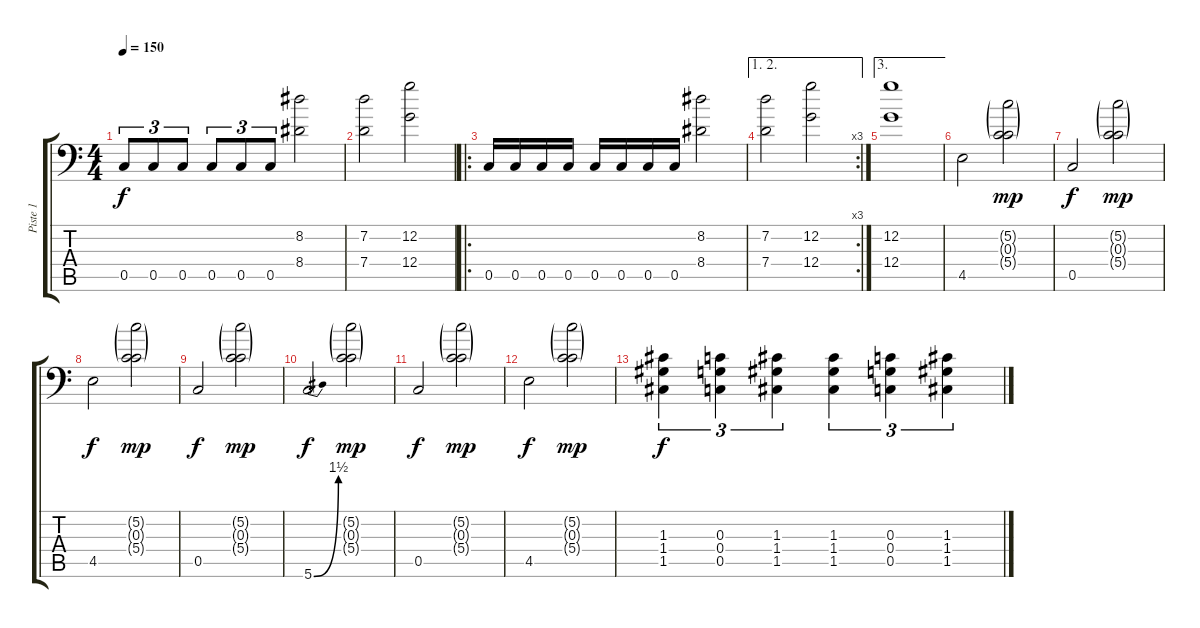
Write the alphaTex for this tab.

\track ("Piste 1" "Piste 1") {instrument distortionguitar}
\staff {score tabs}
\tuning (C4 G3 C3 G2 C2 G1) {hide}
\ts (4 4)
\tempo 150
\clef f4
\ks c
0.5.8{tu (3 2) dy f} 0.5.8{tu (3 2)} 0.5.8{tu (3 2)} 0.5.8{tu (3 2)} 0.5.8{tu (3 2)} 0.5.8{tu (3 2)} (8.2 8.4).2 |
(7.2 7.4).2 (12.2 12.4).2 |
\ro
0.5.16 0.5.16 0.5.16 0.5.16 0.5.16 0.5.16 0.5.16 0.5.16 (8.2 8.4).2 |
\ae (1 2)
\rc 3
(7.2 7.4).2 (12.2 12.4).2 |
\ae 3
(12.2 12.4).1 |
4.5.2 (5.2{g} 0.3{g} 5.4{g}).2{dy mp} |
0.5.2{dy f} (5.2{g} 0.3{g} 5.4{g}).2{dy mp} |
4.5.2{dy f} (5.2{g} 0.3{g} 5.4{g}).2{dy mp} |
0.5.2{dy f} (5.2{g} 0.3{g} 5.4{g}).2{dy mp} |
5.6{be (bend 0 0 60 6)}.2{dy f} (5.2{g} 0.3{g} 5.4{g}).2{dy mp} |
0.5.2{dy f} (5.2{g} 0.3{g} 5.4{g}).2{dy mp} |
4.5.2{dy f} (5.2{g} 0.3{g} 5.4{g}).2{dy mp} |
(1.3 1.4 1.5).4{tu (3 2) dy f} (0.3 0.4 0.5).4{tu (3 2)} (1.3 1.4 1.5).4{tu (3 2)} (1.3 1.4 1.5).4{tu (3 2)} (0.3 0.4 0.5).4{tu (3 2)} (1.3 1.4 1.5).4{tu (3 2)}
